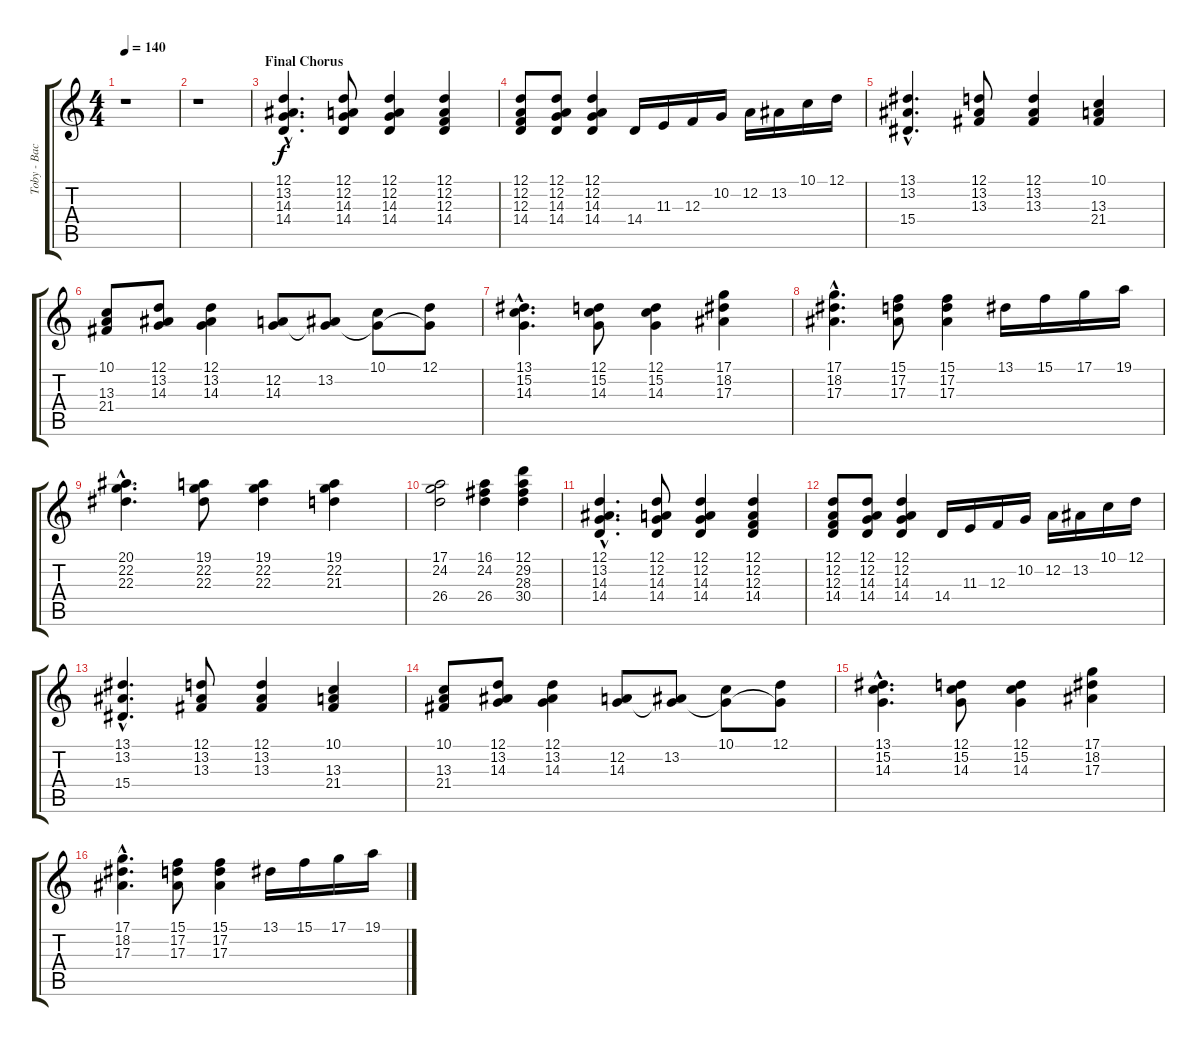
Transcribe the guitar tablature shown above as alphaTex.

\track ("Toby - Backing" "Toby - Bac") {instrument stringensemble1}
\staff {score tabs}
\tuning (D4 A3 F3 C3 G2 D2) {hide}
\ts (4 4)
\tempo 140
\clef g2
\ks c
r.1{dy f} |
r.1 |
\section ("" "Final Chorus")
(12.1{hac} 13.2{hac} 14.3{hac} 14.4{hac}).4{d volume 12 instrument churchorgan} (12.1 12.2 14.3 14.4).8 (12.1 12.2 14.3 14.4).4 (12.1 12.2 12.3 14.4).4 |
(12.1 12.2 12.3 14.4).8 (12.1 12.2 14.3 14.4).8 (12.1 12.2 14.3 14.4).4 14.4.16 11.3.16 12.3.16 10.2.16 12.2.16 13.2.16 10.1.16 12.1.16 |
(13.1{hac} 13.2{hac} 15.4{hac}).4{d} (12.1 13.2 13.3).8 (12.1 13.2 13.3).4 (10.1 13.3 21.4).4 |
(10.1 13.3 21.4).8 (12.1 13.2 14.3).8 (12.1 13.2 14.3).4 (12.2 14.3).8 (13.2 14.3{t}).8 (10.1 14.3{t}).8 (12.1 14.3{t}).8 |
(13.1{hac} 15.2{hac} 14.3{hac}).4{d} (12.1 15.2 14.3).8 (12.1 15.2 14.3).4 (17.1 18.2 17.3).4 |
(17.1{hac} 18.2{hac} 17.3{hac}).4{d} (15.1 17.2 17.3).8 (15.1 17.2 17.3).4 13.1.16 15.1.16 17.1.16 19.1.16 |
(20.1{hac} 22.2{hac} 22.3{hac}).4{d} (19.1 22.2 22.3).8 (19.1 22.2 22.3).4 (19.1 22.2 21.3).4 |
(17.1 24.2 26.4).2 (16.1 24.2 26.4).4 (12.1 29.2 28.3 30.4).4 |
(12.1{hac} 13.2{hac} 14.3{hac} 14.4{hac}).4{d volume 12 instrument churchorgan} (12.1 12.2 14.3 14.4).8 (12.1 12.2 14.3 14.4).4 (12.1 12.2 12.3 14.4).4 |
(12.1 12.2 12.3 14.4).8 (12.1 12.2 14.3 14.4).8 (12.1 12.2 14.3 14.4).4 14.4.16 11.3.16 12.3.16 10.2.16 12.2.16 13.2.16 10.1.16 12.1.16 |
(13.1{hac} 13.2{hac} 15.4{hac}).4{d} (12.1 13.2 13.3).8 (12.1 13.2 13.3).4 (10.1 13.3 21.4).4 |
(10.1 13.3 21.4).8 (12.1 13.2 14.3).8 (12.1 13.2 14.3).4 (12.2 14.3).8 (13.2 14.3{t}).8 (10.1 14.3{t}).8 (12.1 14.3{t}).8 |
(13.1{hac} 15.2{hac} 14.3{hac}).4{d} (12.1 15.2 14.3).8 (12.1 15.2 14.3).4 (17.1 18.2 17.3).4 |
(17.1{hac} 18.2{hac} 17.3{hac}).4{d} (15.1 17.2 17.3).8 (15.1 17.2 17.3).4 13.1.16 15.1.16 17.1.16 19.1.16
